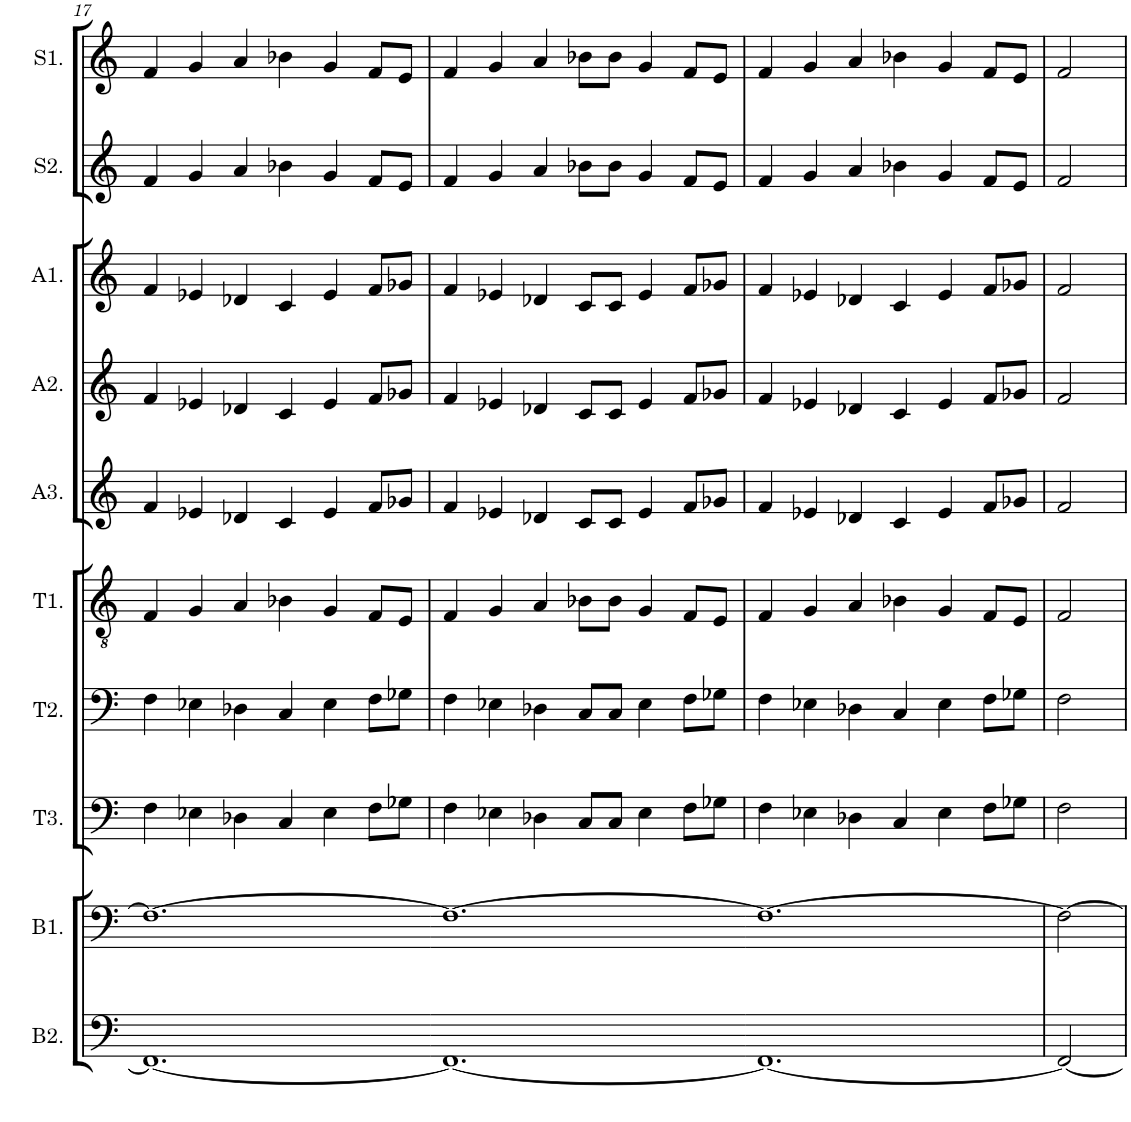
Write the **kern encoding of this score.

**kern	**kern	**kern	**kern	**kern	**kern	**kern	**kern	**kern	**kern
*part10	*part9	*part8	*part7	*part6	*part5	*part4	*part3	*part2	*part1
*staff10	*staff9	*staff8	*staff7	*staff6	*staff5	*staff4	*staff3	*staff2	*staff1
*I"Bass 2	*I"Bass 1	*I"Tenor 3	*I"Tenor 2	*I"Tenor 1	*I"Alto 3	*I"Alto 2	*I"Alto 1	*I"Sop 2	*I"Sop 1
*I'B2.	*I'B1.	*I'T3.	*I'T2.	*I'T1.	*I'A3.	*I'A2.	*I'A1.	*I'S2.	*I'S1.
!!LO:PB:g=z
*clefF4	*clefF4	*clefF4	*clefF4	*clefGv2	*clefG2	*clefG2	*clefG2	*clefG2	*clefG2
*k[]	*k[]	*k[]	*k[]	*k[]	*k[]	*k[]	*k[]	*k[]	*k[]
*M6/4	*M6/4	*M6/4	*M6/4	*M6/4	*M6/4	*M6/4	*M6/4	*M6/4	*M6/4
=17	=17	=17	=17	=17	=17	=17	=17	=17	=17
1.FF_	1.F_	4F\	4F\	4F/	4f/	4f/	4f/	4f/	4f/
.	.	4E-X\	4E-X\	4G/	4e-X/	4e-X/	4e-X/	4g/	4g/
.	.	4D-X\	4D-X\	4A/	4d-X/	4d-X/	4d-X/	4a/	4a/
.	.	4C/	4C/	4B-X\	4c/	4c/	4c/	4b-X\	4b-X\
.	.	4E-\	4E-\	4G/	4e-/	4e-/	4e-/	4g/	4g/
.	.	8F\L	8F\L	8F/L	8f/L	8f/L	8f/L	8f/L	8f/L
.	.	8G-X\J	8G-X\J	8E/J	8g-X/J	8g-X/J	8g-X/J	8e/J	8e/J
=18	=18	=18	=18	=18	=18	=18	=18	=18	=18
1.FF_	1.F_	4F\	4F\	4F/	4f/	4f/	4f/	4f/	4f/
.	.	4E-X\	4E-X\	4G/	4e-X/	4e-X/	4e-X/	4g/	4g/
.	.	4D-X\	4D-X\	4A/	4d-X/	4d-X/	4d-X/	4a/	4a/
.	.	8C/L	8C/L	8B-X\L	8c/L	8c/L	8c/L	8b-X\L	8b-X\L
.	.	8C/J	8C/J	8B-\J	8c/J	8c/J	8c/J	8b-\J	8b-\J
.	.	4E-\	4E-\	4G/	4e-/	4e-/	4e-/	4g/	4g/
.	.	8F\L	8F\L	8F/L	8f/L	8f/L	8f/L	8f/L	8f/L
.	.	8G-X\J	8G-X\J	8E/J	8g-X/J	8g-X/J	8g-X/J	8e/J	8e/J
=19	=19	=19	=19	=19	=19	=19	=19	=19	=19
1.FF_	1.F_	4F\	4F\	4F/	4f/	4f/	4f/	4f/	4f/
.	.	4E-X\	4E-X\	4G/	4e-X/	4e-X/	4e-X/	4g/	4g/
.	.	4D-X\	4D-X\	4A/	4d-X/	4d-X/	4d-X/	4a/	4a/
.	.	4C/	4C/	4B-X\	4c/	4c/	4c/	4b-X\	4b-X\
.	.	4E-\	4E-\	4G/	4e-/	4e-/	4e-/	4g/	4g/
.	.	8F\L	8F\L	8F/L	8f/L	8f/L	8f/L	8f/L	8f/L
.	.	8G-X\J	8G-X\J	8E/J	8g-X/J	8g-X/J	8g-X/J	8e/J	8e/J
=20	=20	=20	=20	=20	=20	=20	=20	=20	=20
*M2/4	*M2/4	*M2/4	*M2/4	*M2/4	*M2/4	*M2/4	*M2/4	*M2/4	*M2/4
2FF/_	2F\_	2F\	2F\	2F/	2f/	2f/	2f/	2f/	2f/
=	=	=	=	=	=	=	=	=	=
*-	*-	*-	*-	*-	*-	*-	*-	*-	*-
